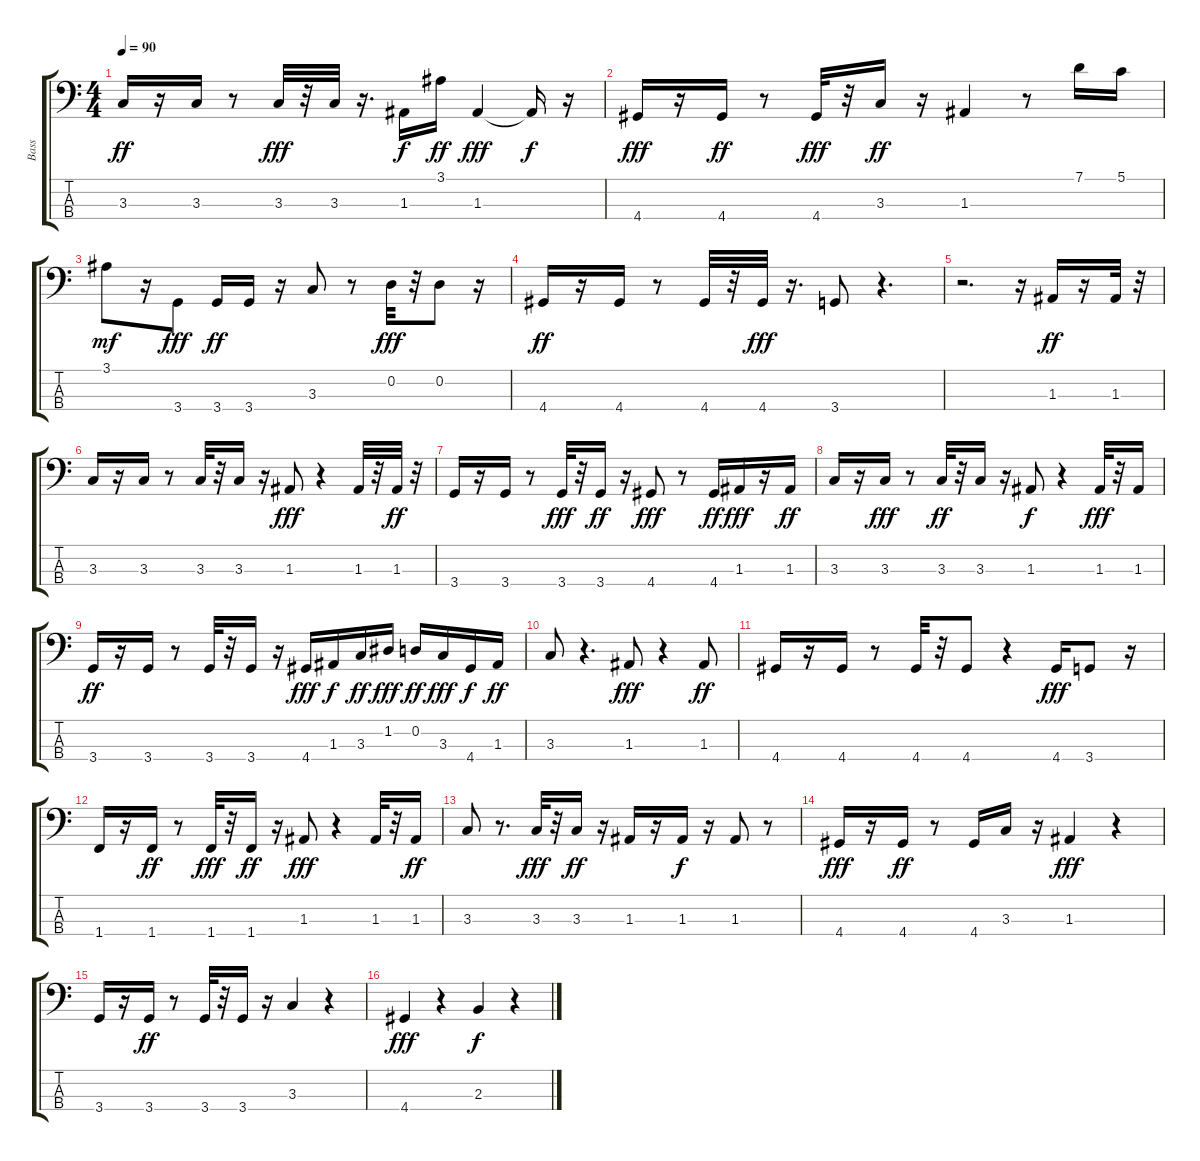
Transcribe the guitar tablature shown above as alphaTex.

\track ("Bass" "Bass") {instrument electricbassfinger}
\staff {score tabs}
\tuning (G2 D2 A1 E1) {hide}
\ts (4 4)
\tempo 90
\clef f4
\ks c
3.3.16{dy ff} r.16 3.3.16 r.8 3.3.32{dy fff} r.32 3.3.32 r.16{d} 1.3.16{dy f} 3.1.16{dy ff} 1.3.4{dy fff} 1.3{t}.16{dy f} r.16 |
4.4.16{dy fff} r.16 4.4.16{dy ff} r.8 4.4.32{dy fff} r.32 3.3.16{dy ff} r.16 1.3.4 r.8 7.1.16 5.1.16 |
3.1.8{dy mf} r.16 3.4.8{dy fff} 3.4.16{dy ff} 3.4.16 r.16 3.3.8 r.8 0.2.32{dy fff} r.32 0.2.8 r.16 |
4.4.16{dy ff} r.16 4.4.16 r.8 4.4.32 r.32 4.4.32{dy fff} r.16{d} 3.4.8 r.4{d} |
r.2{d} r.16 1.3.16{dy ff} r.16 1.3.32 r.32 |
3.3.16 r.16 3.3.16 r.8 3.3.32 r.32 3.3.16 r.16 1.3.8{dy fff} r.4 1.3.32 r.32 1.3.32{dy ff} r.32 |
3.4.16 r.16 3.4.16 r.8 3.4.32{dy fff} r.32 3.4.16{dy ff} r.16 4.4.8{dy fff} r.8 4.4.16{dy ff} 1.3.16{dy fff} r.16 1.3.16{dy ff} |
3.3.16 r.16 3.3.16{dy fff} r.8 3.3.32{dy ff} r.32 3.3.16 r.16 1.3.8{dy f} r.4 1.3.32{dy fff} r.32 1.3.16 |
3.4.16{dy ff} r.16 3.4.16 r.8 3.4.32 r.32 3.4.16 r.16 4.4.16{dy fff} 1.3.16{dy f} 3.3.16{dy ff} 1.2.16{dy fff} 0.2.16{dy ff} 3.3.16{dy fff} 4.4.16{dy f} 1.3.16{dy ff} |
3.3.8 r.4{d} 1.3.8{dy fff} r.4 1.3.8{dy ff} |
4.4.16 r.16 4.4.16 r.8 4.4.32 r.32 4.4.8 r.4 4.4.16{dy fff} 3.4.8 r.16 |
1.4.16 r.16 1.4.16{dy ff} r.8 1.4.32{dy fff} r.32 1.4.16{dy ff} r.16 1.3.8{dy fff} r.4 1.3.32 r.32 1.3.16{dy ff} |
3.3.8 r.8{d} 3.3.32{dy fff} r.32 3.3.16{dy ff} r.16 1.3.16 r.16 1.3.16{dy f} r.16 1.3.8 r.8 |
4.4.16{dy fff} r.16 4.4.16{dy ff} r.8 4.4.16 3.3.16 r.16 1.3.4{dy fff} r.4 |
3.4.16 r.16 3.4.16{dy ff} r.8 3.4.32 r.32 3.4.16 r.16 3.3.4 r.4 |
4.4.4{dy fff} r.4 2.3.4{dy f} r.4
